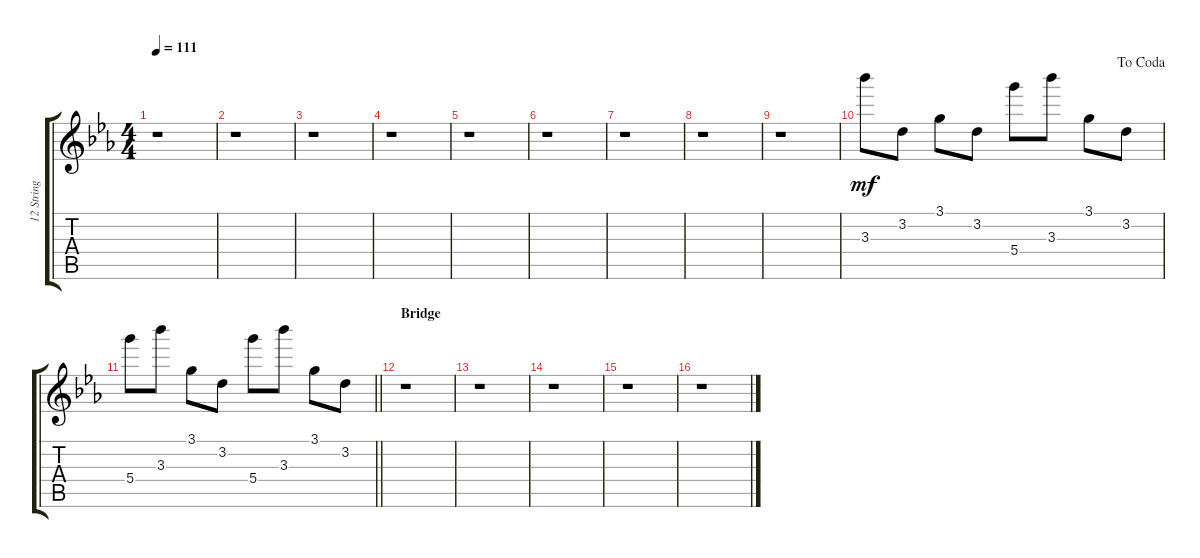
\track ("12 String Acoustic" "12 String ") {instrument acousticguitarsteel}
\staff {score tabs}
\tuning (E4 B3 G5 D5 A4 E4) {hide}
\ts (4 4)
\tempo 111
\clef g2
\ks eb
r.1{dy mf} |
r.1 |
r.1 |
r.1 |
r.1 |
r.1 |
r.1 |
r.1 |
r.1 |
\jump dacoda
3.3.8 3.2.8 3.1.8 3.2.8 5.4.8 3.3.8 3.1.8 3.2.8 |
\barLineRight lightlight
5.4.8 3.3.8 3.1.8 3.2.8 5.4.8 3.3.8 3.1.8 3.2.8 |
\section ("" "Bridge")
r.1 |
r.1 |
r.1 |
r.1 |
r.1
